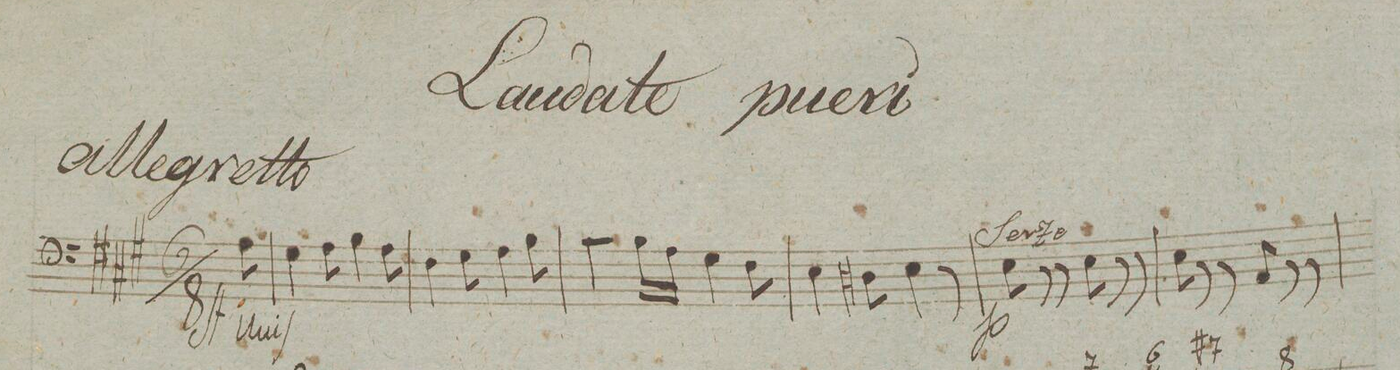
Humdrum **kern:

**kern	**fba	**dynam
*I"Organo	*	*
*clefF4	*	*
*k[f#c#g#]	*	*
*M6/8	*	*
8A\	.	ff
=1	=1	=1
4G#\	.	.
8A\	.	.
4B\	.	.
8A\	.	.
=2	=2	=2
4F#\	.	.
8G#\	.	.
4A\	.	.
8B\	.	.
=3	=3	=3
4c#\	.	.
16B\LL	.	.
16A\JJ	.	.
4G#\	.	.
8F#\	.	.
=4	=4	=4
4E\	.	.
8D#X\	.	.
4E\	.	.
8r	.	.
=5	=5	=5
8E\	.	p
8r	.	.
8r	.	.
8E\	.	.
8r	.	.
8r	.	.
=6	=6	=6
8E\	.	.
8r	.	.
8r	.	.
8AA/	.	.
8r	.	.
8r	.	.
=7	=7	=7
*-	*-	*-
